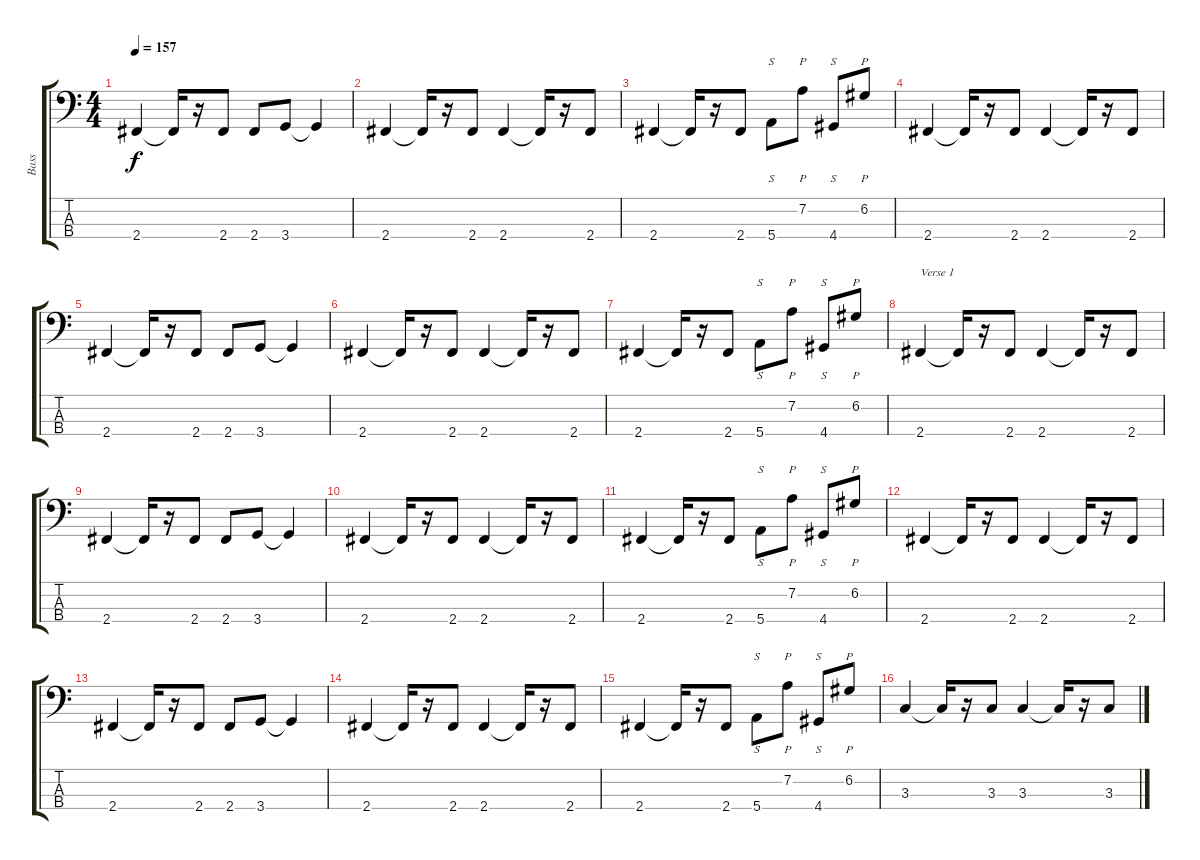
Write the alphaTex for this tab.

\track ("Bass" "Bass") {instrument electricbassfinger}
\staff {score tabs}
\tuning (G2 D2 A1 E1) {hide}
\ts (4 4)
\tempo 157
\clef f4
\ks c
2.4.4{dy f} 2.4{t}.16 r.16 2.4.8 2.4.8 3.4.8 3.4{t}.4 |
2.4.4 2.4{t}.16 r.16 2.4.8 2.4.4 2.4{t}.16 r.16 2.4.8 |
2.4.4 2.4{t}.16 r.16 2.4.8 5.4.8{s} 7.2.8{p} 4.4.8{s} 6.2.8{p} |
2.4.4 2.4{t}.16 r.16 2.4.8 2.4.4 2.4{t}.16 r.16 2.4.8 |
2.4.4 2.4{t}.16 r.16 2.4.8 2.4.8 3.4.8 3.4{t}.4 |
2.4.4 2.4{t}.16 r.16 2.4.8 2.4.4 2.4{t}.16 r.16 2.4.8 |
2.4.4 2.4{t}.16 r.16 2.4.8 5.4.8{s} 7.2.8{p} 4.4.8{s} 6.2.8{p} |
2.4.4{txt "Verse 1"} 2.4{t}.16 r.16 2.4.8 2.4.4 2.4{t}.16 r.16 2.4.8 |
2.4.4 2.4{t}.16 r.16 2.4.8 2.4.8 3.4.8 3.4{t}.4 |
2.4.4 2.4{t}.16 r.16 2.4.8 2.4.4 2.4{t}.16 r.16 2.4.8 |
2.4.4 2.4{t}.16 r.16 2.4.8 5.4.8{s} 7.2.8{p} 4.4.8{s} 6.2.8{p} |
2.4.4 2.4{t}.16 r.16 2.4.8 2.4.4 2.4{t}.16 r.16 2.4.8 |
2.4.4 2.4{t}.16 r.16 2.4.8 2.4.8 3.4.8 3.4{t}.4 |
2.4.4 2.4{t}.16 r.16 2.4.8 2.4.4 2.4{t}.16 r.16 2.4.8 |
2.4.4 2.4{t}.16 r.16 2.4.8 5.4.8{s} 7.2.8{p} 4.4.8{s} 6.2.8{p} |
3.3.4 3.3{t}.16 r.16 3.3.8 3.3.4 3.3{t}.16 r.16 3.3.8
